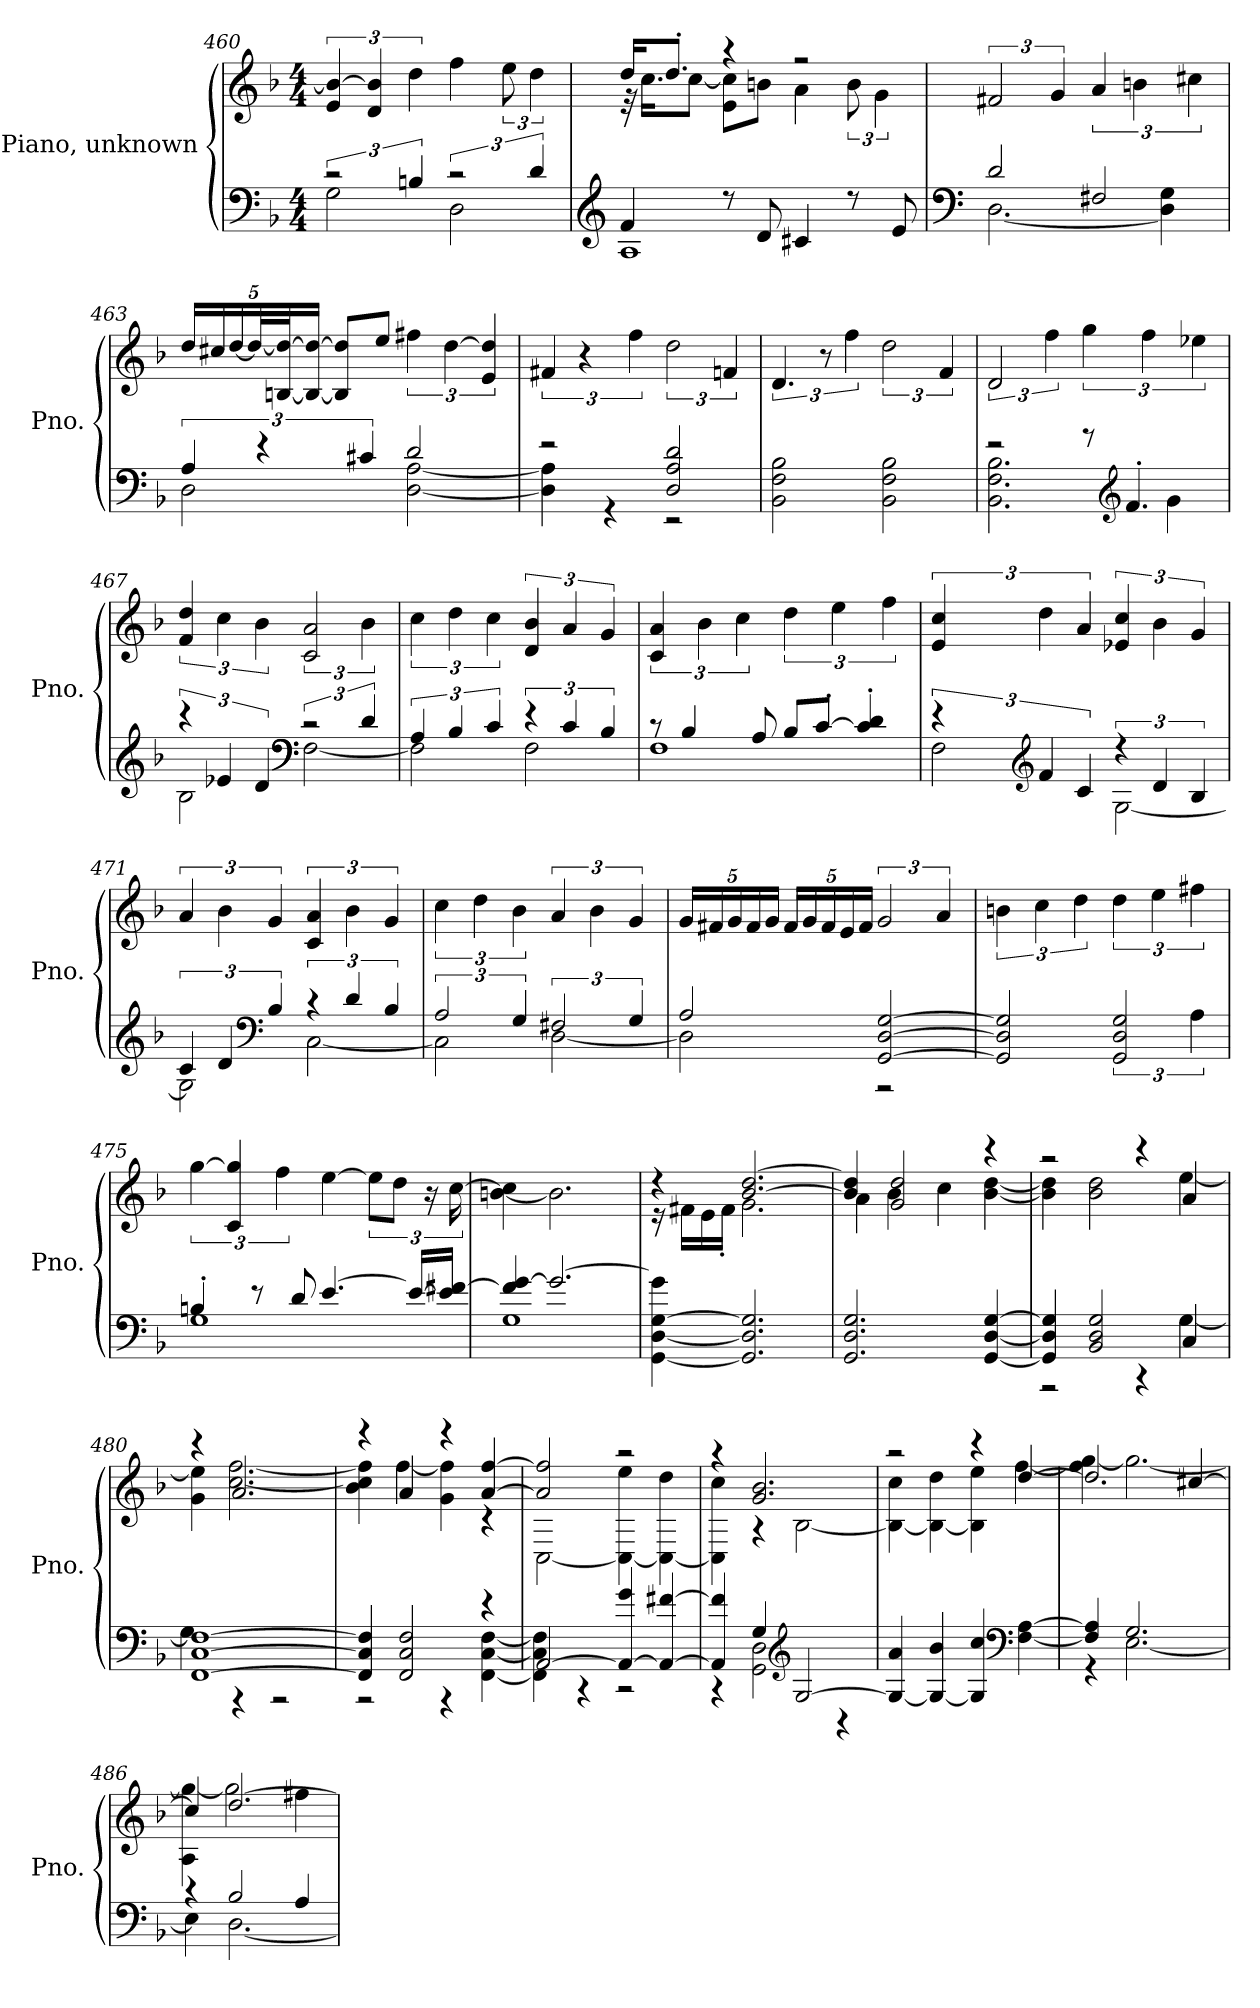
**kern	**kern
*part1	*part1
*staff2	*staff1
*I"Piano, unknown	*
*I'Pno.	*
*clefF4	*clefG2
*k[b-]	*k[b-]
*M4/4	*M4/4
=460	=460
*^	*
3r	2G\	6e/ 6b/_
.	.	6d/ 6b/]
6Bn/	.	6dd\
3r	2D\	4ff\
.	.	12ee\
6d/	.	6dd\
!!LO:LB:g=z
=461	=461	=461
*clefG2	*	*
*	*	*^
4f/	1A	16dd/KL	32r
.	.	.	16.cc\KL
.	.	8.dd'/J	.
.	.	.	[8cc\J
8r	.	4r	8e\ 8cc\]L
8d/	.	.	8bn\J
4c#X/	.	2r	4a\
8r	.	.	12b\
.	.	.	6g\
8e/	.	.	.
*	*	*v	*v
=462	=462	=462
*clefF4	*	*
2d/	[2.D\	3f#X/
.	.	6g/
2F#X/	.	6a/
.	.	6bn\
.	4D\] 4G\	.
.	.	6cc#X\
=463	=463	=463
*	*	*Xbrackettup
6A/	2D\	20dd/LL
.	.	20cc#X/
.	.	[20dd/
.	.	40dd/L_
6r	.	.
.	.	[40Bn/ 40dd/_J
.	.	20B/_ 20dd/_JJ
.	.	8B/] 8dd/]L
6c#X/	.	.
.	.	8ee/J
*	*	*brackettup
2d/	[2D\ [2A\	6ff#X\
.	.	[6dd\
.	.	6e/ 6dd/]
=464	=464	=464
2r	4D\] 4A\]	6f#X/
.	.	6r
.	4r	.
.	.	6ff\
2D/ 2A/ 2d/	2r	3dd\
.	.	6fn/
*v	*v	*
!!LO:PB:g=z
=465	=465
2BB-\ 2F\ 2B-\	6.d/
.	12r
.	6ff\
2BB-\ 2F\ 2B-\	3dd\
.	6f/
=466	=466
*^	*
2r	2.BB-\ 2.F\ 2.B-\	3d/
.	.	6ff\
8r	.	6gg\
*clefG2	*	*
4.f'/	.	.
.	.	6ff\
.	4g\	.
.	.	6ee-X\
=467	=467	=467
6r	2B-\	6f/ 6dd/
6e-X/	.	6cc\
6d/	.	6b-\
*clefF4	*	*
3r	[2F\	3c/ 3a/
6d/	.	6b-\
=468	=468	=468
6A/	2F\]	6cc\
6B-/	.	6dd\
6c/	.	6cc\
6r	2F\	6d/ 6b-/
6c/	.	6a/
6B-/	.	6g/
=469	=469	=469
8r	1F	6c/ 6a/
4B-/	.	.
.	.	6b-\
.	.	6cc\
8A/	.	.
8B-/L	.	6dd\
[8c'/J	.	.
.	.	6ee\
4c/]' 4d/'	.	.
.	.	6ff\
!!LO:LB:g=z
=470	=470	=470
6r	2F\	6e/ 6cc/
*clefG2	*	*
6f/	.	6dd\
6c/	.	6a/
6r	[2G\	6e-X/ 6cc/
6d/	.	6b-\
6B-/	.	6g/
=471	=471	=471
6c/	2G\]	6a/
6d/	.	6b-\
*clefF4	*	*
6B-/	.	6g/
6r	[2C\	6c/ 6a/
6d/	.	6b-\
6B-/	.	6g/
=472	=472	=472
3A/	2C\]	6cc\
.	.	6dd\
6G/	.	6b-\
3F#X/	[2D\	6a/
.	.	6b-\
6G/	.	6g/
=473	=473	=473
*	*	*Xbrackettup
2A/	2D\]	20g/LL
.	.	20f#X/
.	.	20g/
.	.	20f#/
.	.	20g/JJ
.	.	20f#/LL
.	.	20g/
.	.	20f#/
.	.	20e/
.	.	20f#/JJ
*	*	*brackettup
[2GG/ [2D/ [2G/	2r	3g/
.	.	6a/
*v	*v	*
!!LO:LB:g=z
=474	=474
2GG/] 2D/] 2G/]	6bn\
.	6cc\
.	6dd\
3GG/ 3D/ 3G/	6dd\
.	6ee\
6A\	6ff#X\
=475	=475
*^	*
4Bn'/	1G	[6gg\
.	.	6c/ 6gg/]
8r	.	.
.	.	6ff\
8d/	.	.
[4.e/	.	[4ee\
.	.	12ee\L]
.	.	12dd\J
16e/LL_	.	.
.	.	24r
16e/] [16f#X/JJ	.	.
.	.	[24cc\
=476	=476	=476
4f#/] [4g/	1G	[4bn\ 4cc\]
2.g/_	.	2.b\]
*v	*v	*
=477	=477
*	*^
[4GG\ [4D\ [4G\ 4g\]	4r	16r
.	.	16f#X\LL
.	.	16e\
.	.	16f#'\JJ
2.GG/] 2.D/] 2.G/]	[2.b-/ [2.dd/	2.g\
=478	=478	=478
2.GG/ 2.D/ 2.G/	4b-/] 4dd/]	4a\
.	2g/ 2dd/	4b-\
.	.	4cc\
[4GG/ [4D/ [4G/	4r	[4b-\ [4dd\
=479	=479	=479
*^	*	*
4GG/] 4D/] 4G/]	2r	2r	4b-\] 4dd\]
2BB-/ 2D/ 2G/	.	.	2b-\ 2dd\
.	4r	4r	.
4C/	[4G\	4a/	[4ee\
!!LO:LB:g=z	!!
=480	=480	=480	=480
[1FF [1C [1F	4G\]	4r	4g\ 4ee\]
.	4r	2.a/	[2.cc\ [2.ff\
.	2r	.	.
=481	=481	=481	=481
4FF/] 4C/] 4F/]	2r	4r	4b-\ 4cc\] 4ff\]
2FF/ 2C/ 2F/	.	4a/	[4ff\
.	4r	4r	4g\ 4ff\]
4r	[4FF\ [4C\ [4F\	[4a/ [4ff/	4r
=482	=482	=482	=482
[2AA/	4FF\] 4C\] 4F\]	2a/] 2ff/]	[2C\
.	4r	.	.
4AA/_ 4g/	2r	2r	4C\_ 4ee\
4AA/_ [4f#X/	.	.	4C\_ 4dd\
=483	=483	=483	=483
4AA/] 4f#/]	4r	4r	4C\] 4cc\
4G/	2GG\ 2D\	2.g/ 2.b-/	4r
*clefG2	*	*	*
[2G/	.	.	[2B-\
.	4r	.	.
*v	*v	*	*
=484	=484	=484
4G/_ 4a/	2r	4B-\_ 4cc\
4G/_ 4b-/	.	4B-\_ 4dd\
4G/] 4cc/	4r	4B-\] 4ee\
*clefF4	*	*
[4F\ [4A\	[4dd/	[4ff\
=485	=485	=485
*^	*	*
4F/] 4A/]	4r	2.dd/]	4ff\] [4gg\
2.G/	[2.E\	.	2.gg\_
.	.	[4cc#X/	.
!!LO:LB:g=z	!!
=486	=486	=486	=486
4r	4E\]	4cc#/]	4A\ 4gg\_
2B-/	[2.D\	[2.dd/	2gg\]
4A/	.	.	4ff#X\
*v	*v	*	*
*	*v	*v
=	=
*-	*-
